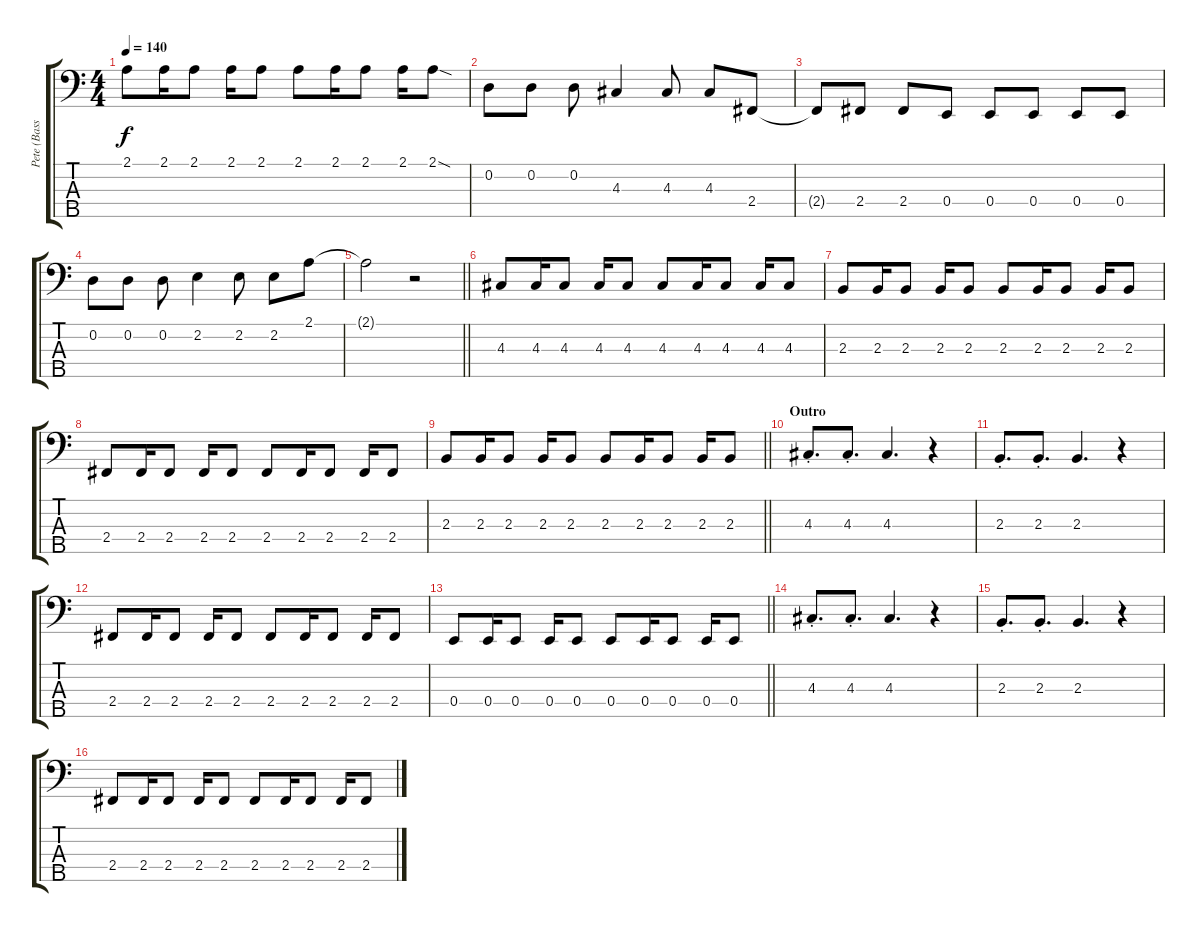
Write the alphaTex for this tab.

\track ("Pete (Bass)" "Pete (Bass") {instrument electricbassfinger}
\staff {score tabs}
\tuning (G2 D2 A1 E1 B0) {hide}
\ts (4 4)
\tempo 140
\clef f4
\ks c
2.1.8{dy f} 2.1.16 2.1.8 2.1.16 2.1.8 2.1.8 2.1.16 2.1.8 2.1.16 2.1{sod}.8 |
0.2.8 0.2.8 0.2.8 4.3.4 4.3.8 4.3.8 2.4.8 |
2.4{t}.8 2.4.8 2.4.8 0.4.8 0.4.8 0.4.8 0.4.8 0.4.8 |
0.2.8 0.2.8 0.2.8 2.2.4 2.2.8 2.2.8 2.1.8 |
\barLineRight lightlight
2.1{t}.2 r.2 |
4.3.8 4.3.16 4.3.8 4.3.16 4.3.8 4.3.8 4.3.16 4.3.8 4.3.16 4.3.8 |
2.3.8 2.3.16 2.3.8 2.3.16 2.3.8 2.3.8 2.3.16 2.3.8 2.3.16 2.3.8 |
2.4.8 2.4.16 2.4.8 2.4.16 2.4.8 2.4.8 2.4.16 2.4.8 2.4.16 2.4.8 |
\barLineRight lightlight
2.3.8 2.3.16 2.3.8 2.3.16 2.3.8 2.3.8 2.3.16 2.3.8 2.3.16 2.3.8 |
\section ("" "Outro")
4.3{st}.8{d} 4.3{st}.8{d} 4.3.4{d} r.4 |
2.3{st}.8{d} 2.3{st}.8{d} 2.3.4{d} r.4 |
2.4.8 2.4.16 2.4.8 2.4.16 2.4.8 2.4.8 2.4.16 2.4.8 2.4.16 2.4.8 |
\barLineRight lightlight
0.4.8 0.4.16 0.4.8 0.4.16 0.4.8 0.4.8 0.4.16 0.4.8 0.4.16 0.4.8 |
4.3{st}.8{d} 4.3{st}.8{d} 4.3.4{d} r.4 |
2.3{st}.8{d} 2.3{st}.8{d} 2.3.4{d} r.4 |
2.4.8 2.4.16 2.4.8 2.4.16 2.4.8 2.4.8 2.4.16 2.4.8 2.4.16 2.4.8
